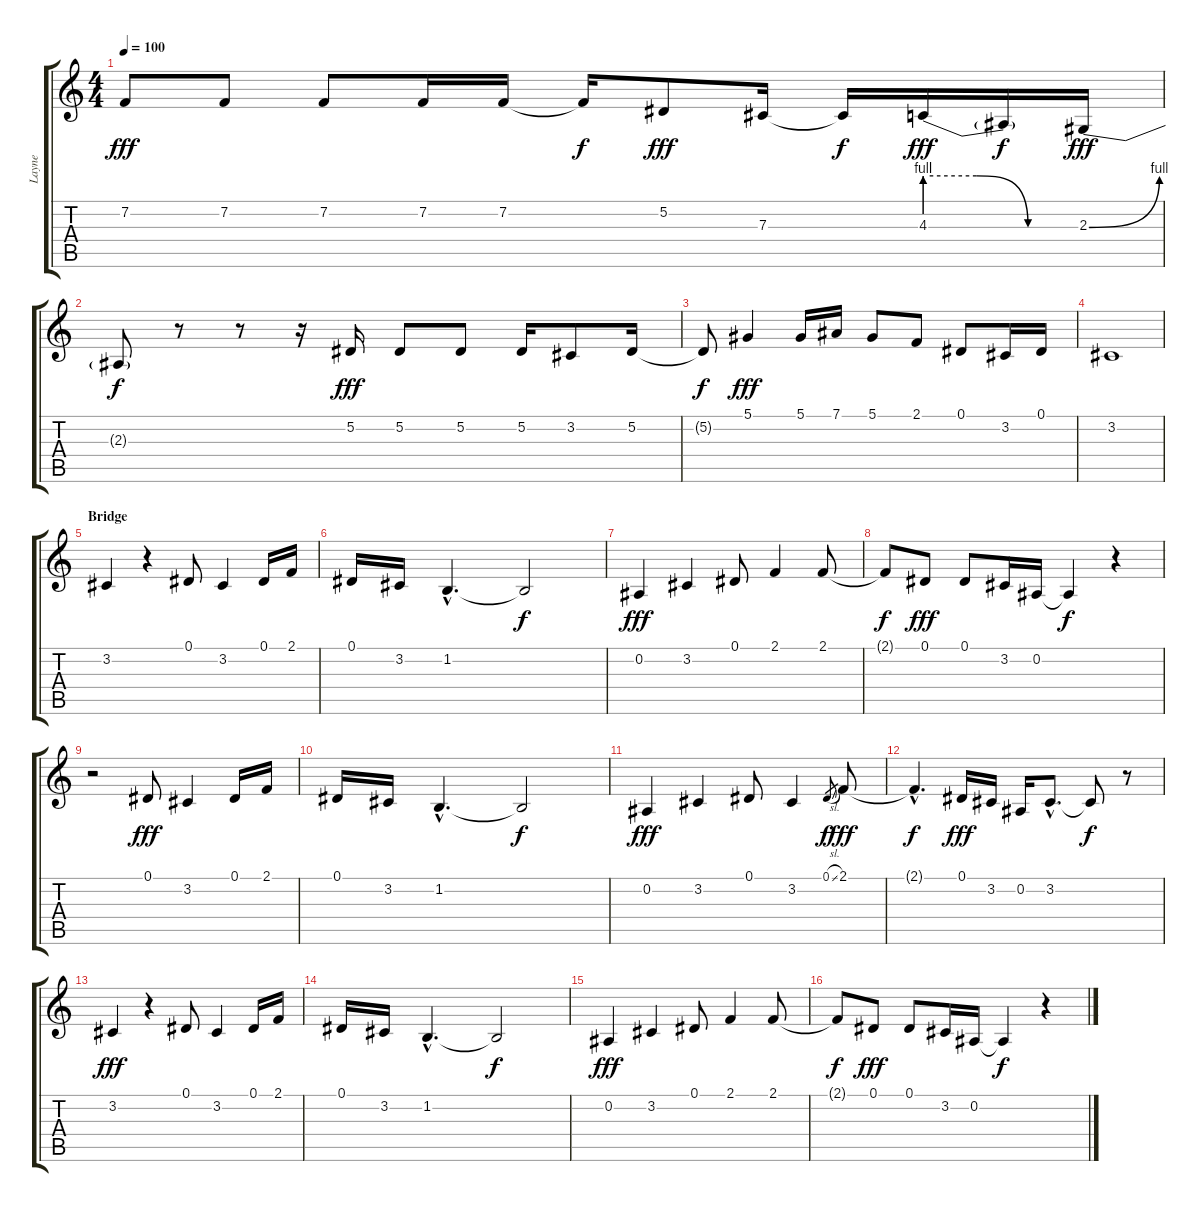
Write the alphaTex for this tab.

\track ("Layne" "Layne") {instrument lead6voice}
\staff {score tabs}
\tuning (Eb4 Bb3 Gb3 Db3 Ab2 Eb2) {hide}
\ts (4 4)
\tempo 100
\clef g2
\ks c
7.2.8{dy fff} 7.2.8 7.2.8 7.2.16 7.2.16 7.2{t}.16{dy f} 5.2.8{dy fff} 7.3.16 7.3{t}.16{dy f} 4.3{be (custom 0 4 20 4 40 0 60 0)}.16{dy fff} 4.3{t}.16{dy f} 2.3{be (bend 0 0 60 4)}.16{dy fff} |
2.3{t}.8{dy f} r.8 r.8 r.16 5.2.16{dy fff} 5.2.8 5.2.8 5.2.16 3.2.8 5.2.16 |
5.2{t}.8{dy f} 5.1.4{dy fff} 5.1.16 7.1.16 5.1.8 2.1.8 0.1.8 3.2.16 0.1.16 |
3.2.1 |
\section ("" "Bridge")
3.2.4 r.4 0.1.8 3.2.4 0.1.16 2.1.16 |
0.1.16 3.2.16 1.2{hac}.4{d} 1.2{t}.2{dy f} |
0.2.4{dy fff} 3.2.4 0.1.8 2.1.4 2.1.8 |
2.1{t}.8{dy f} 0.1.8{dy fff} 0.1.8 3.2.16 0.2.16 0.2{t}.4{dy f} r.4 |
r.2 0.1.8{dy fff} 3.2.4 0.1.16 2.1.16 |
0.1.16 3.2.16 1.2{hac}.4{d} 1.2{t}.2{dy f} |
0.2.4{dy fff} 3.2.4 0.1.8 3.2.4 0.1{sl}.8{gr dy f} 2.1.8{dy fff} |
2.1{hac t}.4{d dy f} 0.1.16{dy fff} 3.2.16 0.2.16 3.2{hac}.8{d} 3.2{t}.8{dy f} r.8 |
3.2.4{dy fff} r.4 0.1.8 3.2.4 0.1.16 2.1.16 |
0.1.16 3.2.16 1.2{hac}.4{d} 1.2{t}.2{dy f} |
0.2.4{dy fff} 3.2.4 0.1.8 2.1.4 2.1.8 |
2.1{t}.8{dy f} 0.1.8{dy fff} 0.1.8 3.2.16 0.2.16 0.2{t}.4{dy f} r.4
